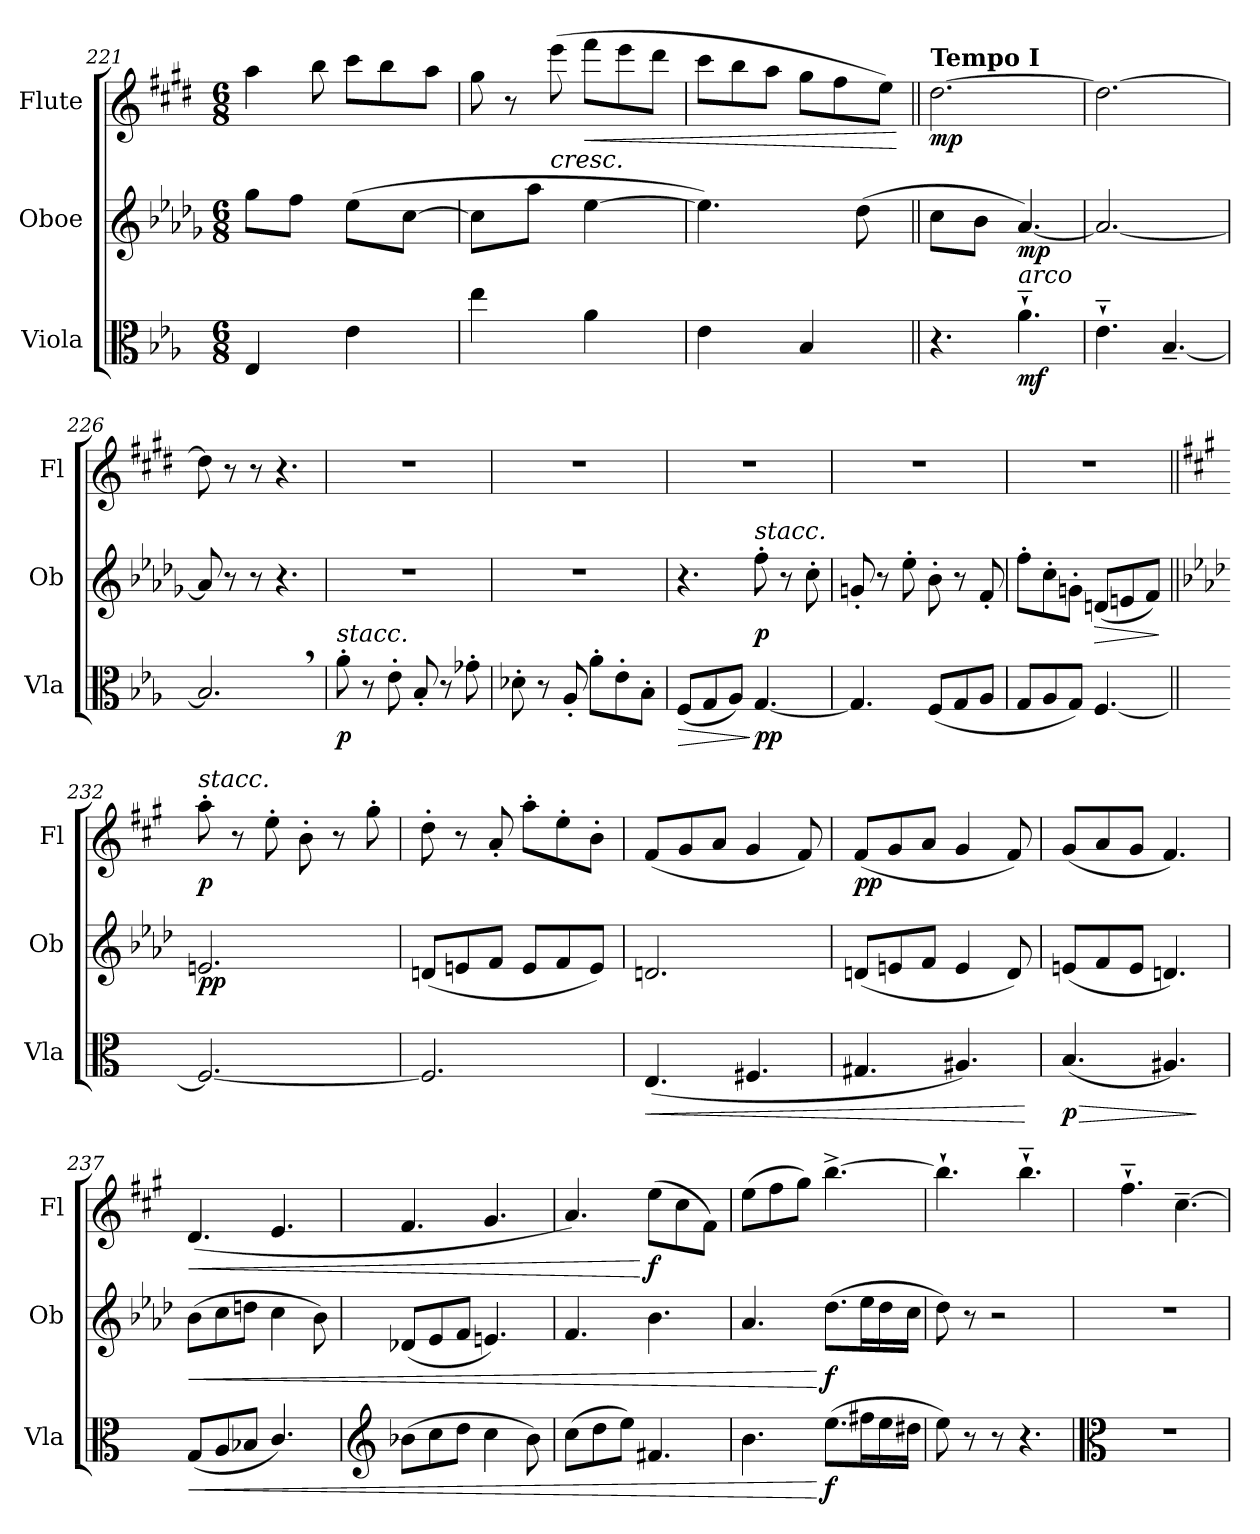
**kern	**dynam	**kern	**dynam	**kern	**dynam
*part3	*part3	*part2	*part2	*part1	*part1
*staff3	*staff3	*staff2	*staff2	*staff1	*staff1
*I"Viola	*	*I"Oboe	*	*I"Flute	*
*I'Vla	*	*I'Ob	*	*I'Fl	*
*clefC3	*	*clefG2	*	*clefG2	*
*k[b-e-a-]	*	*k[b-e-a-d-g-]	*	*k[f#c#g#d#]	*
*M6/8	*	*M6/8	*	*M6/8	*
*Xtuplet	*	*Xtuplet	*	*	*
=221	=221	=221	=221	=221	=221
8%3E-/	.	16%3gg-\L	.	4aa\	.
.	.	16%3ff\J	.	.	.
.	.	.	.	8bb\	.
8%3e-\	.	(16%3ee-\L	.	8ccc#\L	.
.	.	.	.	8bb\	.
.	.	[16%3cc\J	.	.	.
.	.	.	.	8aa\J	.
=222	=222	=222	=222	=222	=222
8%3ee-\	.	16%3cc\L]	.	8gg#\	.
.	.	.	.	8r	.
.	.	16%3aa-\J	.	.	.
!	!	!	!	!LO:TX:b:i:t=cresc.	!
.	.	.	.	(8eee\	.
!	!	!	!	!	!LO:HP:b
8%3a-\	.	[8%3ee-\	.	8fff#\L	<
.	.	.	.	8eee\	.
.	.	.	.	8ddd#\J	.
=223	=223	=223	=223	=223	=223
8%3e-\	.	8%3.ee-\])	.	8ccc#\L	.
.	.	.	.	8bb\	.
.	.	.	.	8aa\J	.
8%3B-/	.	.	.	8gg#\L	.
.	.	.	.	8ff#\	.
.	.	(16%3dd-\	.	.	.
.	.	.	.	8ee\J)	.
.	.	.	.	.	[
=224||	=224||	=224||	=224||	=224||	=224||
!!LO:REH:place=s1:a:B:fs=14:t=E
!	!	!	!	!LO:TX:a:B:t=Tempo I	!
!	!	!	!	!	!LO:DY:b
4.r	.	16%3cc\L	.	[2.dd#\	mp
.	.	16%3b-\J	.	.	.
!LO:TX:a:i:t=arco	!	!	!	!	!
!	!LO:DY:b	!	!LO:DY:b	!	!
4.a-~`\	mf	[4.a-/)	mp	.	.
!!LO:LB:g=z
=225	=225	=225	=225	=225	=225
4.e-~`\	.	2.a-/_	.	2.dd#\_	.
[4.B-~/	.	.	.	.	.
=226	=226	=226	=226	=226	=226
2.B-,/]	.	8a-/]	.	8dd#\]	.
.	.	8r	.	8r	.
.	.	8r	.	8r	.
.	.	4.r	.	4.r	.
=227	=227	=227	=227	=227	=227
!LO:TX:a:i:t=stacc.	!	!	!	!	!
!	!LO:DY:b	!	!	!	!
8a-'\	p	2.r	.	2.r	.
8r	.	.	.	.	.
8e-'\	.	.	.	.	.
8B-'/	.	.	.	.	.
8r	.	.	.	.	.
8g-X'\	.	.	.	.	.
=228	=228	=228	=228	=228	=228
8d-X'\	.	2.r	.	2.r	.
8r	.	.	.	.	.
8A-'/	.	.	.	.	.
8a-'\L	.	.	.	.	.
8e-'\	.	.	.	.	.
8B-'\J	.	.	.	.	.
=229	=229	=229	=229	=229	=229
!	!LO:HP:b	!	!	!	!
(8F/L	>	4.r	.	2.r	.
8G/	.	.	.	.	.
8A-/J)	.	.	.	.	.
!	!	!LO:TX:a:i:t=stacc.	!	!	!
!	!LO:DY:n=1:b	!	!LO:DY:b	!	!
[4.G/	] pp	8ff'\	p	.	.
.	.	8r	.	.	.
.	.	8cc'\	.	.	.
=230	=230	=230	=230	=230	=230
4.G/]	.	8gn'/	.	2.r	.
.	.	8r	.	.	.
.	.	8ee-'\	.	.	.
(8F/L	.	8b-'\	.	.	.
8G/	.	8r	.	.	.
8A-/J	.	8f'/	.	.	.
=231	=231	=231	=231	=231	=231
8G/L	.	8ff'\L	.	2.r	.
8A-/	.	8cc'\	.	.	.
8G/J)	.	8gn'\J	.	.	.
!	!	!	!LO:HP:b	!	!
[4.F/	.	(8dn/L	>	.	.
.	.	8en/	.	.	.
.	.	8f/J)	.	.	.
.	.	.	]	.	.
!!LO:LB:g=z
=232||	=232||	=232||	=232||	=232||	=232||
*k[]	*	*k[b-e-a-d-]	*	*k[f#c#g#]	*
!	!	!	!	!LO:TX:a:i:t=stacc.	!
!	!	!	!LO:DY:b	!	!LO:DY:b
2.F/_	.	2.en/	pp	8aa'\	p
.	.	.	.	8r	.
.	.	.	.	8ee'\	.
.	.	.	.	8b'\	.
.	.	.	.	8r	.
.	.	.	.	8gg#'\	.
=233	=233	=233	=233	=233	=233
2.F/]	.	(8dn/L	.	8dd'\	.
.	.	8en/	.	8r	.
.	.	8f/J	.	8a'/	.
.	.	8e/L	.	8aa'\L	.
.	.	8f/	.	8ee'\	.
.	.	8e/J)	.	8b'\J	.
=234	=234	=234	=234	=234	=234
!	!LO:HP:b	!	!	!	!
(4.E/	<	2.dn/	.	(8f#/L	.
.	.	.	.	8g#/	.
.	.	.	.	8a/J	.
4.F#X/	.	.	.	4g#/	.
.	.	.	.	8f#/)	.
=235	=235	=235	=235	=235	=235
!	!	!	!	!	!LO:DY:b
4.G#X/	.	(8dn/L	.	(8f#/L	pp
.	.	8en/	.	8g#/	.
.	.	8f/J	.	8a/J	.
4.A#X/)	.	4e/	.	4g#/	.
.	.	8d/)	.	8f#/)	.
.	[	.	.	.	.
=236	=236	=236	=236	=236	=236
!	!LO:HP:b	!	!	!	!
!	!LO:DY:n=1:b	!	!	!	!
(4.B/	> p	(8en/L	.	(8g#/L	.
.	.	8f/	.	8a/	.
.	.	8e/J	.	8g#/J	.
4.A#X/)	.	4.dn/)	.	4.f#/)	.
.	]	.	.	.	.
=237	=237	=237	=237	=237	=237
!	!LO:HP:b	!	!LO:HP:b	!	!LO:HP:b
(8G/L	<	(8b-\L	<	(4.d/	<
8A/	.	8cc\	.	.	.
8B-X/J	.	8ddn\J	.	.	.
4.c/)	.	4cc\	.	4.e/	.
.	.	8b-\)	.	.	.
!!LO:LB:g=z
=238	=238	=238	=238	=238	=238
*clefG2	*	*	*	*	*
(8b-X\L	.	(8d-X/L	.	4.f#/	.
8cc\	.	8e-/	.	.	.
8dd\J	.	8f/J	.	.	.
4cc\	.	4.en/)	.	4.g#/	.
8b-\)	.	.	.	.	.
=239	=239	=239	=239	=239	=239
(8cc\L	.	4.f/	.	4.a/)	.
8dd\	.	.	.	.	.
8ee\J)	.	.	.	.	.
!	!	!	!	!	!LO:DY:n=1:b
4.f#X/	.	4.b-\	.	(8ee\L	[ f
.	.	.	.	8cc#\	.
.	.	.	.	8f#\J)	.
=240	=240	=240	=240	=240	=240
4.b\	.	4.a-/	.	(8ee\L	.
.	.	.	.	8ff#\	.
.	.	.	.	8gg#\J)	.
!	!LO:DY:n=1:b	!	!LO:DY:n=1:b	!	!
(8.ee\L	[ f	(8.dd-\L	[ f	[4.bb^\	.
16ff#X\L	.	16ee-\L	.	.	.
16ee\	.	16dd-\	.	.	.
16dd#X\JJ	.	16cc\JJ	.	.	.
=241	=241	=241	=241	=241	=241
8ee\)	.	8dd-\)	.	4.bb`\]	.
8r	.	8r	.	.	.
8r	.	2r	.	.	.
4.r	.	.	.	4.bb~`\	.
=242	=242	=242	=242	=242	=242
*clefC3	*	*	*	*	*
2.r	.	2.r	.	4.ff#~`\	.
.	.	.	.	[4.cc#~\	.
=	=	=	=	=	=
*-	*-	*-	*-	*-	*-
